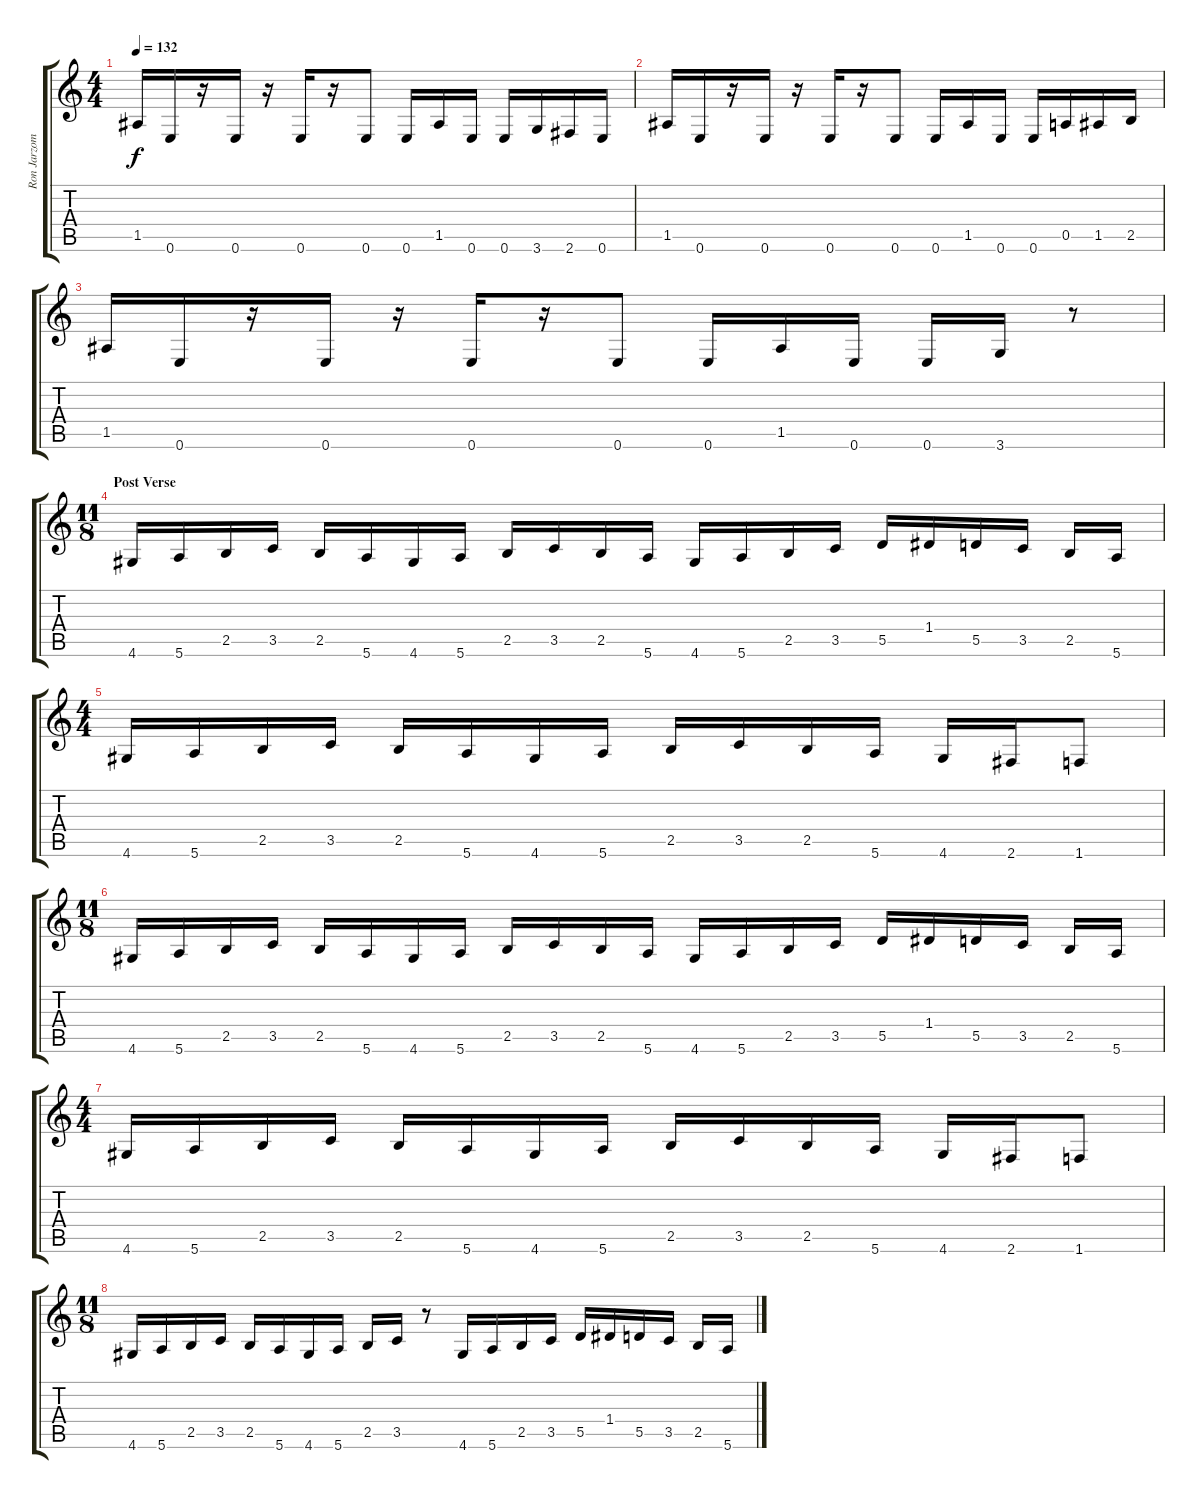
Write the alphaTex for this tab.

\track ("Ron Jarzombek" "Ron Jarzom") {instrument distortionguitar}
\staff {score tabs}
\tuning (E4 B3 G3 D3 A2 E2) {hide}
\ts (4 4)
\tempo 132
\clef g2
\ks c
1.5.16{dy f} 0.6.16 r.16 0.6.16 r.16 0.6.16 r.16 0.6.8 0.6.16 1.5.16 0.6.16 0.6.16 3.6.16 2.6.16 0.6.16 |
1.5.16 0.6.16 r.16 0.6.16 r.16 0.6.16 r.16 0.6.8 0.6.16 1.5.16 0.6.16 0.6.16 0.5.16 1.5.16 2.5.16 |
1.5.16 0.6.16 r.16 0.6.16 r.16 0.6.16 r.16 0.6.8 0.6.16 1.5.16 0.6.16 0.6.16 3.6.16 r.8 |
\ts (11 8)
\section ("" "Post Verse")
4.6.16{balance 0} 5.6.16 2.5.16 3.5.16 2.5.16 5.6.16 4.6.16 5.6.16 2.5.16 3.5.16 2.5.16 5.6.16 4.6.16 5.6.16 2.5.16 3.5.16 5.5.16 1.4.16 5.5.16 3.5.16 2.5.16 5.6.16 |
\ts (4 4)
4.6.16 5.6.16 2.5.16 3.5.16 2.5.16 5.6.16 4.6.16 5.6.16 2.5.16 3.5.16 2.5.16 5.6.16 4.6.16 2.6.16 1.6.8 |
\ts (11 8)
4.6.16 5.6.16 2.5.16 3.5.16 2.5.16 5.6.16 4.6.16 5.6.16 2.5.16 3.5.16 2.5.16 5.6.16 4.6.16 5.6.16 2.5.16 3.5.16 5.5.16 1.4.16 5.5.16 3.5.16 2.5.16 5.6.16 |
\ts (4 4)
4.6.16 5.6.16 2.5.16 3.5.16 2.5.16 5.6.16 4.6.16 5.6.16 2.5.16 3.5.16 2.5.16 5.6.16 4.6.16 2.6.16 1.6.8 |
\ts (11 8)
4.6.16 5.6.16 2.5.16 3.5.16 2.5.16 5.6.16 4.6.16 5.6.16 2.5.16 3.5.16 r.8 4.6.16 5.6.16 2.5.16 3.5.16 5.5.16 1.4.16 5.5.16 3.5.16 2.5.16 5.6.16
